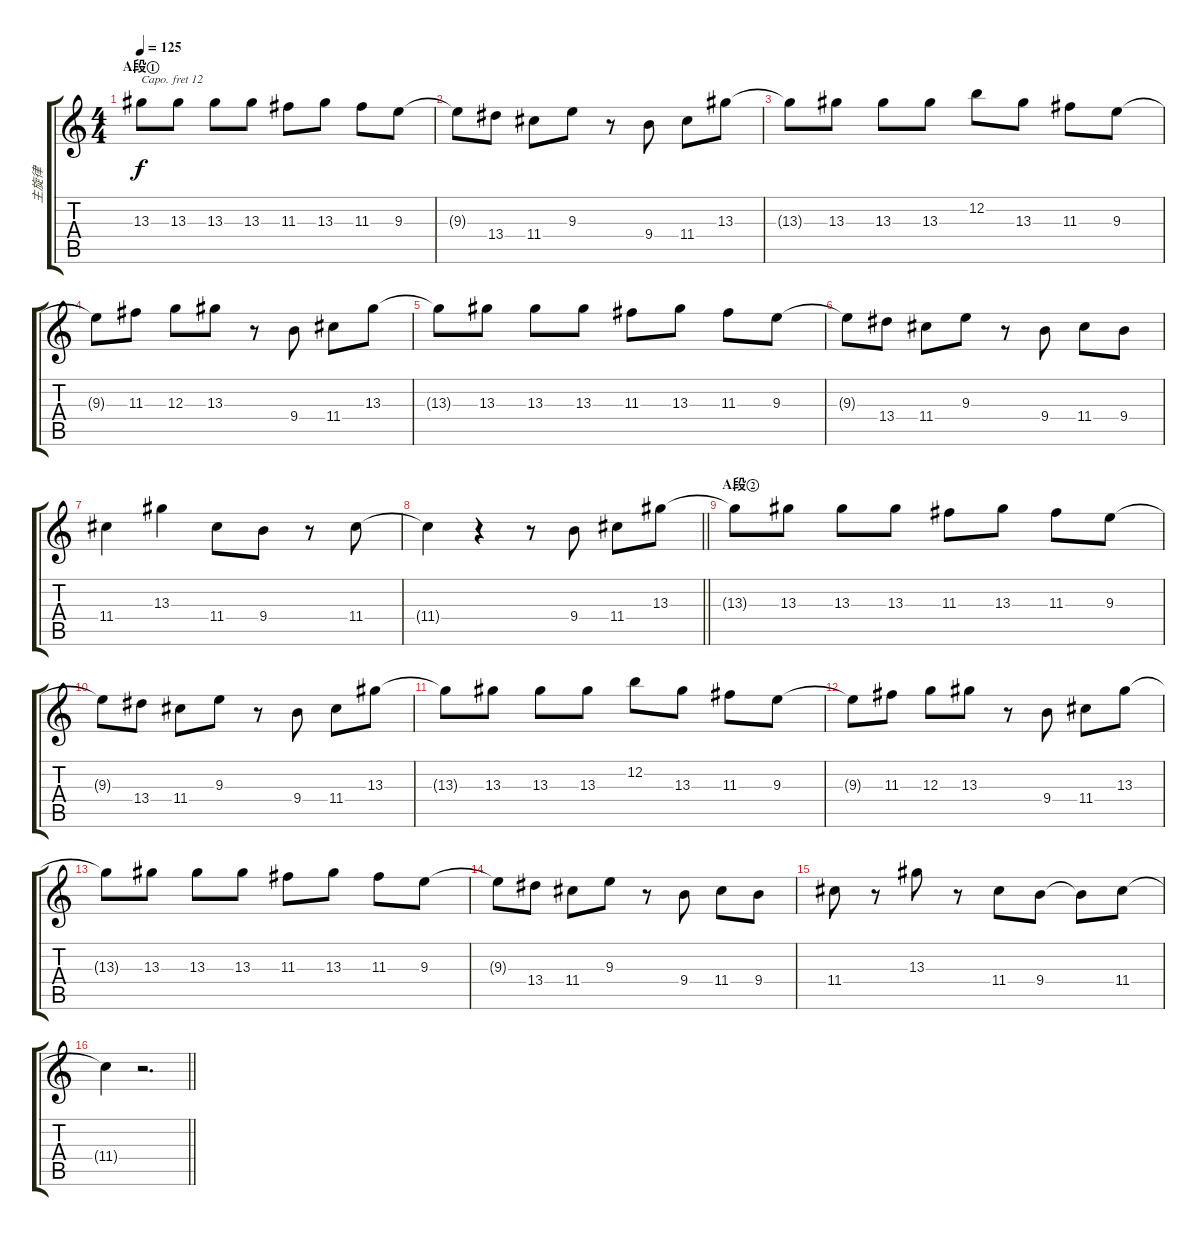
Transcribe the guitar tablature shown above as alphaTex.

\track ("主旋律" "主旋律") {instrument violin}
\staff {score tabs}
\capo 12
\tuning (E4 B3 G3 D3 A2 E2) {hide}
\ts (4 4)
\section ("" "A段①")
\tempo 125
\clef g2
\ks c
13.3{t}.8{dy f} 13.3.8 13.3.8 13.3.8 11.3.8 13.3.8 11.3.8 9.3.8 |
9.3{t}.8 13.4.8 11.4.8 9.3.8 r.8 9.4.8 11.4.8 13.3.8 |
13.3{t}.8 13.3.8 13.3.8 13.3.8 12.2.8 13.3.8 11.3.8 9.3.8 |
9.3{t}.8 11.3.8 12.3.8 13.3.8 r.8 9.4.8 11.4.8 13.3.8 |
13.3{t}.8 13.3.8 13.3.8 13.3.8 11.3.8 13.3.8 11.3.8 9.3.8 |
9.3{t}.8 13.4.8 11.4.8 9.3.8 r.8 9.4.8 11.4.8 9.4.8 |
11.4.4 13.3.4 11.4.8 9.4.8 r.8 11.4.8 |
\barLineRight lightlight
11.4{t}.4 r.4 r.8 9.4.8 11.4.8 13.3.8 |
\section ("" "A段②")
13.3{t}.8 13.3.8 13.3.8 13.3.8 11.3.8 13.3.8 11.3.8 9.3.8 |
9.3{t}.8 13.4.8 11.4.8 9.3.8 r.8 9.4.8 11.4.8 13.3.8 |
13.3{t}.8 13.3.8 13.3.8 13.3.8 12.2.8 13.3.8 11.3.8 9.3.8 |
9.3{t}.8 11.3.8 12.3.8 13.3.8 r.8 9.4.8 11.4.8 13.3.8 |
13.3{t}.8 13.3.8 13.3.8 13.3.8 11.3.8 13.3.8 11.3.8 9.3.8 |
9.3{t}.8 13.4.8 11.4.8 9.3.8 r.8 9.4.8 11.4.8 9.4.8 |
11.4.8 r.8 13.3.8 r.8 11.4.8 9.4.8 9.4{t}.8 11.4.8 |
\barLineRight lightlight
11.4{t}.4 r.2{d}
